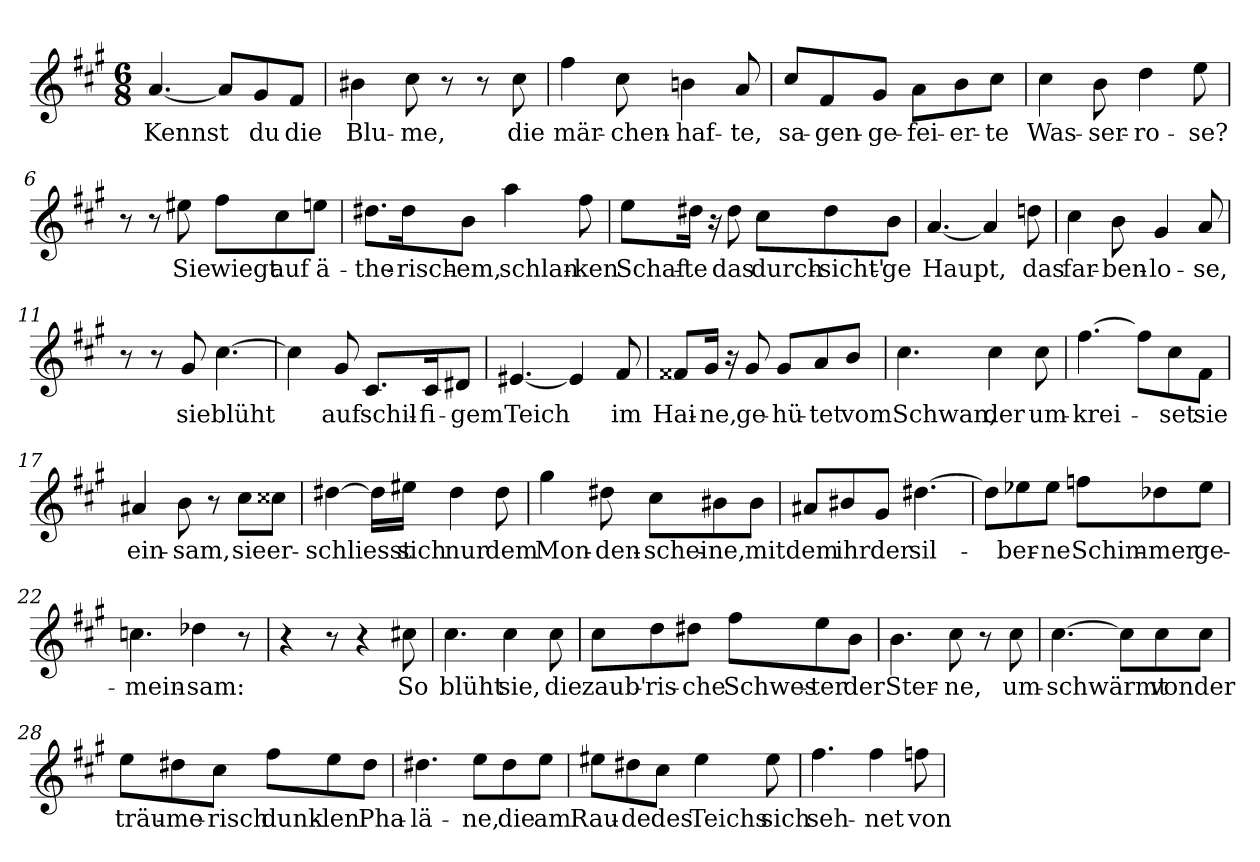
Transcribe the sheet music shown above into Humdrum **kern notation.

**kern	**text
*part1	*part1
*staff1	*staff1
*clefG2	*
*k[f#c#g#]	*
*M6/8	*
=1	=1
!	!LO:LY:b
[4.a/	Kennst
8a/L]	.
!	!LO:LY:b
8g#/	du
!	!LO:LY:b
8f#/J	die
=2	=2
!	!LO:LY:b
4b#X\	Blu-
!	!LO:LY:b
8cc#\	-me,
8r	.
8r	.
!	!LO:LY:b
8cc#\	die
=3	=3
!	!LO:LY:b
4ff#\	mär-
!	!LO:LY:b
8cc#\	-chen-
!	!LO:LY:b
4bn\	-haf-
!	!LO:LY:b
8a/	-te,
=4	=4
!	!LO:LY:b
8cc#/L	sa-
!	!LO:LY:b
8f#/	-gen-
!	!LO:LY:b
8g#/J	-ge-
!	!LO:LY:b
8a\L	-fei-
!	!LO:LY:b
8b\	-er-
!	!LO:LY:b
8cc#\J	-te
=5	=5
!	!LO:LY:b
4cc#\	Was-
!	!LO:LY:b
8b\	-ser-
!	!LO:LY:b
4dd\	-ro-
!	!LO:LY:b
8ee\	-se?
=6	=6
8r	.
8r	.
!	!LO:LY:b
8ee#X\	Sie
!	!LO:LY:b
8ff#\L	wiegt
!	!LO:LY:b
8cc#\	auf
!	!LO:LY:b
8een\J	ä-
!!LO:LB:g=z
=7	=7
!	!LO:LY:b
8.dd#X\L	-the-
!	!LO:LY:b
16dd#\K	-risch-
!	!LO:LY:b
8b\J	-em,
!	!LO:LY:b
4aa\	schlan-
!	!LO:LY:b
8ff#\	-ken
=8	=8
!	!LO:LY:b
8ee\L	Schaf-
!	!LO:LY:b
16dd#X\Jk	-te
16r	.
!	!LO:LY:b
8dd#\	das
!	!LO:LY:b
8cc#\L	durch-
!	!LO:LY:b
8dd#\	-sicht'-
!	!LO:LY:b
8b\J	-ge
=9	=9
!	!LO:LY:b
[4.a/	Haupt,
4a/]	.
!	!LO:LY:b
8ddn\	das
=10	=10
!	!LO:LY:b
4cc#\	far-
!	!LO:LY:b
8b\	-ben-
!	!LO:LY:b
4g#/	-lo-
!	!LO:LY:b
8a/	-se,
=11	=11
8r	.
8r	.
!	!LO:LY:b
8g#/	sie
!	!LO:LY:b
[4.cc#\	blüht
!!LO:LB:g=z
=12	=12
4cc#\]	.
!	!LO:LY:b
8g#/	auf
!	!LO:LY:b
8.c#/L	schil-
!	!LO:LY:b
16c#/K	-fi-
!	!LO:LY:b
8d#X/J	-gem
=13	=13
!	!LO:LY:b
[4.e#X/	Teich
4e#/]	.
!	!LO:LY:b
8f#/	im
=14	=14
!	!LO:LY:b
8f##X/L	Hai-
!	!LO:LY:b
16g#/Jk	-ne,
16r	.
!	!LO:LY:b
8g#/	ge-
!	!LO:LY:b
8g#/L	-hü-
!	!LO:LY:b
8a/	-tet
!	!LO:LY:b
8b/J	vom
=15	=15
!	!LO:LY:b
4.cc#\	Schwan,
!	!LO:LY:b
4cc#\	der
!	!LO:LY:b
8cc#\	um-
=16	=16
!	!LO:LY:b
[4.ff#\	-krei-
8ff#\L]	.
!	!LO:LY:b
8cc#\	-set
!	!LO:LY:b
8f#\J	sie
=17	=17
!	!LO:LY:b
4a#X/	ein-
!	!LO:LY:b
8b\	-sam,
8r	.
!	!LO:LY:b
8cc#\L	sie
!	!LO:LY:b
8cc##X\J	er-
!!LO:LB:g=z
=18	=18
!	!LO:LY:b
[4dd#X\	-schliesst
16dd#\LL]	.
!	!LO:LY:b
16ee#X\JJ	sich
!	!LO:LY:b
4dd#\	nur
!	!LO:LY:b
8dd#\	dem
=19	=19
!	!LO:LY:b
4gg#\	Mon-
!	!LO:LY:b
8dd#X\	-den-
!	!LO:LY:b
8cc#\L	-schei-
!	!LO:LY:b
8b#X\	-ne,
!	!LO:LY:b
8b#\J	mit
=20	=20
!	!LO:LY:b
8a#X/L	dem
!	!LO:LY:b
8b#X/	ihr
!	!LO:LY:b
8g#/J	der
!	!LO:LY:b
[4.dd#X\	sil-
=21	=21
8dd#\L]	.
!	!LO:LY:b
8ee-X\	-ber-
!	!LO:LY:b
8ee-\J	-ne
!	!LO:LY:b
8ffn\L	Schim-
!	!LO:LY:b
8dd-X\	-mer
!	!LO:LY:b
8ee-\J	ge-
=22	=22
!	!LO:LY:b
4.ccn\	-mein-
!	!LO:LY:b
4dd-X\	-sam:
8r	.
=23	=23
4r	.
8r	.
4r	.
!	!LO:LY:b
8cc#X\	So
!!LO:LB:g=z
=24	=24
!	!LO:LY:b
4.cc#\	blüht
!	!LO:LY:b
4cc#\	sie,
!	!LO:LY:b
8cc#\	die
=25	=25
!	!LO:LY:b
8cc#\L	zaub'-
!	!LO:LY:b
8dd\	-ris-
!	!LO:LY:b
8dd#X\J	-che
!	!LO:LY:b
8ff#\L	Schwes-
!	!LO:LY:b
8ee\	-ter
!	!LO:LY:b
8b\J	der
=26	=26
!	!LO:LY:b
4.b\	Ster-
!	!LO:LY:b
8cc#\	-ne,
8r	.
!	!LO:LY:b
8cc#\	um-
=27	=27
!	!LO:LY:b
[4.cc#\	-schwärmt
8cc#\L]	.
!	!LO:LY:b
8cc#\	von
!	!LO:LY:b
8cc#\J	der
=28	=28
!	!LO:LY:b
8ee\L	träu-
!	!LO:LY:b
8dd#X\	-me-
!	!LO:LY:b
8cc#\J	-risch
!	!LO:LY:b
8ff#\L	dunk-
!	!LO:LY:b
8ee\	-len
!	!LO:LY:b
8dd#\J	Pha-
!!LO:LB:g=z
=29	=29
!	!LO:LY:b
4.dd#X\	-lä-
!	!LO:LY:b
8ee\L	-ne,
!	!LO:LY:b
8dd#\	die
!	!LO:LY:b
8ee\J	am
=30	=30
!	!LO:LY:b
8ee#X\L	Rau-
!	!LO:LY:b
8dd#X\	-de
!	!LO:LY:b
8cc#\J	des
!	!LO:LY:b
4ee#\	Teichs
!	!LO:LY:b
8ee#\	sich
=31	=31
!	!LO:LY:b
4.ff#\	seh-
!	!LO:LY:b
4ff#\	-net
!	!LO:LY:b
8ffn\	von
=	=
*-	*-
